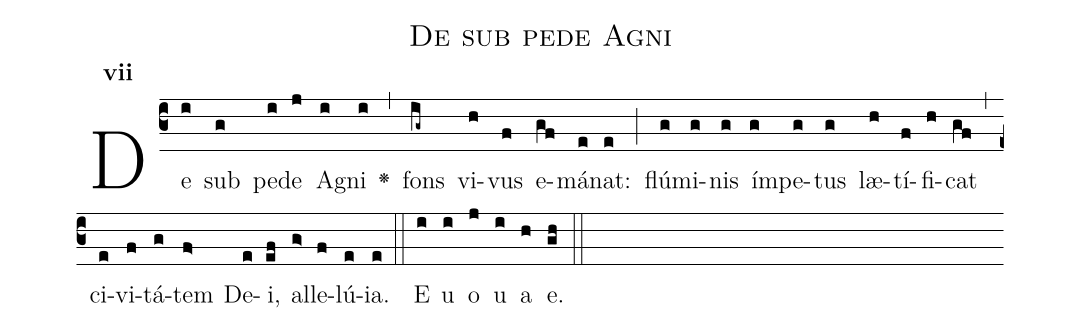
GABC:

name:De sub pede Agni;
office-part:Antiphona;
mode:7;
%%
initial-style: 1;
name: De sub pede Agni
book: Antiphonae & Responsoria/Tomus II, p. 161;
occasion: Feriis IV Usque ad Ascensionem Domini;
office-part: Laudes Ant 2;
user-notes: ;
commentary: ;
annotation: 7c;
centering-scheme: english;
fontsize: 12;
font: OFLSortsMillGoudy;
height: 11;
width: 4.5;
%%
(c3)De(i) sub(g) pe(i)de(j) A(i)gni(i) <v>\greheightstar</v>(,) fons(ig~) vi(h)vus(f) e(gf)má(e)nat:(e) (;) flú(g)mi(g)nis(g) ím(g)pe(g)tus(g) læ(h)tí(f)fi(h)cat(gf) (,) ci(e)vi(f)tá(g)tem(f>) De(e)i,(ef) al(g>)le(f)lú(e)ia.(e) (::)
E(i) u(i) o(j) u(i) a(h) e.(gh) (::)
